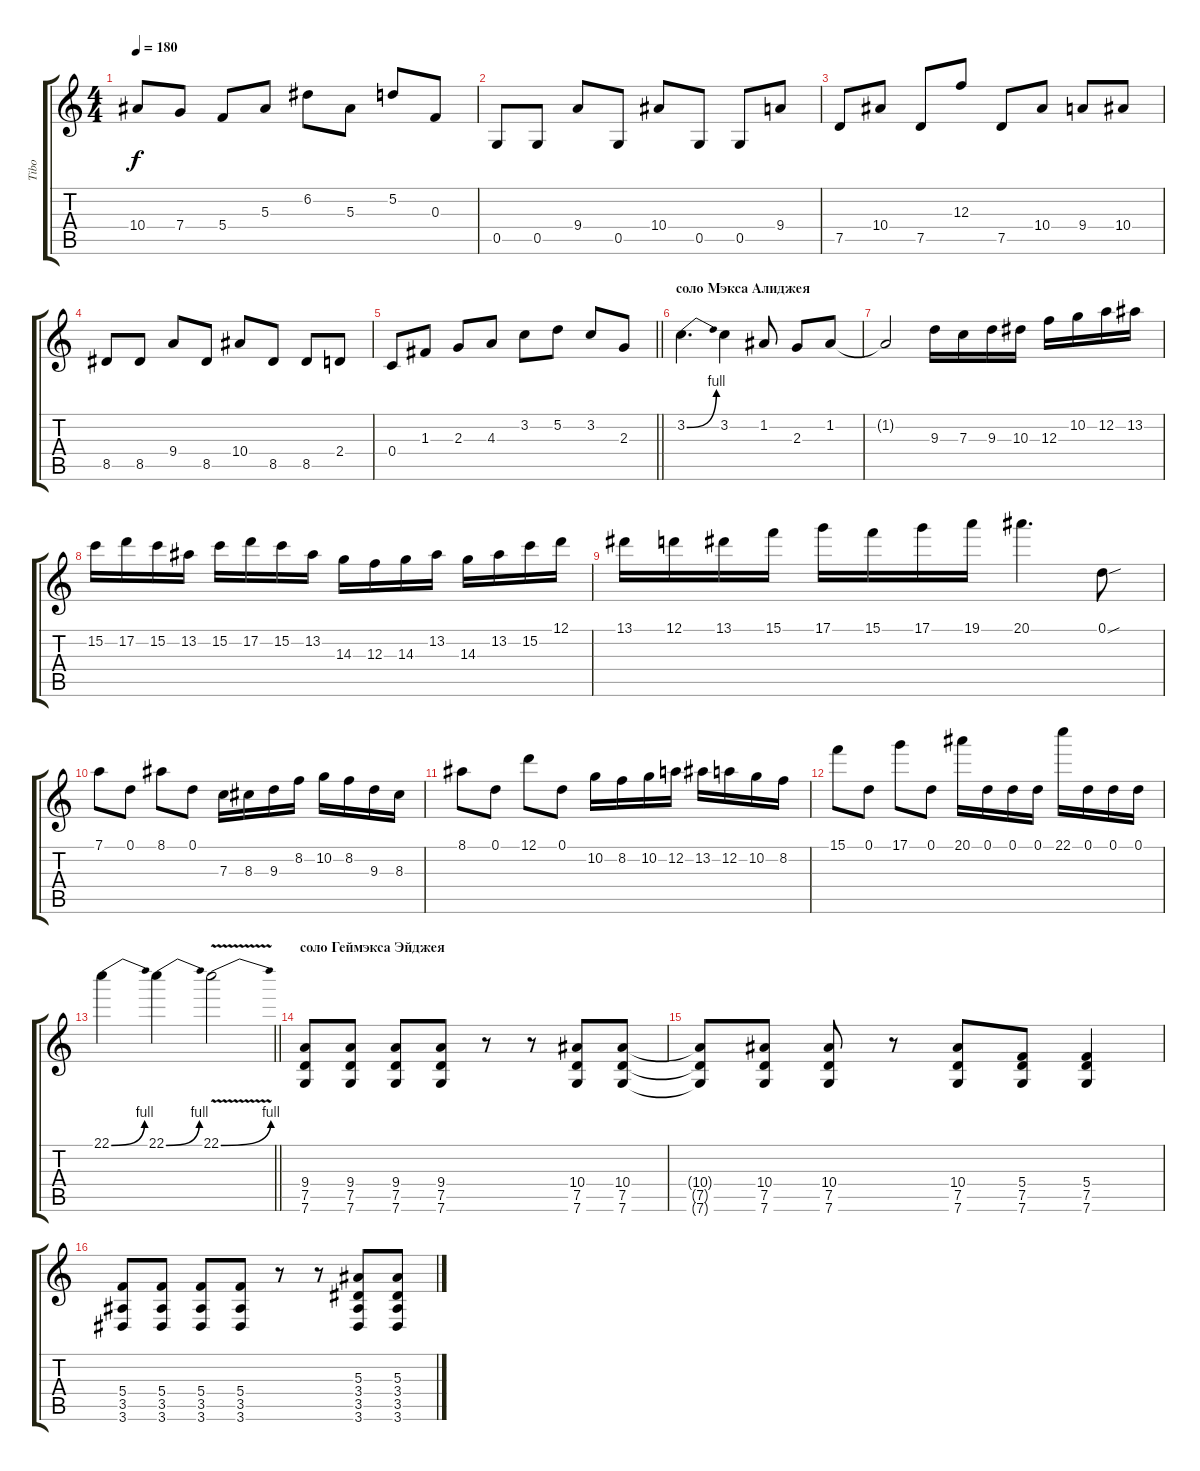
\track ("Tibo" "Tibo") {instrument distortionguitar}
\staff {score tabs}
\tuning (D4 A3 F3 C3 G2 C2) {hide}
\ts (4 4)
\tempo 180
\clef g2
\ks c
10.4{t}.8{dy f} 7.4.8 5.4.8 5.3.8 6.2.8 5.3.8 5.2.8 0.3.8 |
0.5.8 0.5.8 9.4.8 0.5.8 10.4.8 0.5.8 0.5.8 9.4.8 |
7.5.8 10.4.8 7.5.8 12.3.8 7.5.8 10.4.8 9.4.8 10.4.8 |
8.5.8 8.5.8 9.4.8 8.5.8 10.4.8 8.5.8 8.5.8 2.4.8 |
\barLineRight lightlight
0.4.8 1.3.8 2.3.8 4.3.8 3.2.8 5.2.8 3.2.8 2.3.8 |
\section ("" "соло Мэкса Алиджея")
3.2{be (bend 0 0 60 4)}.4{d} 3.2.4 1.2.8 2.3.8 1.2.8 |
1.2{t}.2 9.3.16 7.3.16 9.3.16 10.3.16 12.3.16 10.2.16 12.2.16 13.2.16 |
15.2.16 17.2.16 15.2.16 13.2.16 15.2.16 17.2.16 15.2.16 13.2.16 14.3.16 12.3.16 14.3.16 13.2.16 14.3.16 13.2.16 15.2.16 12.1.16 |
13.1.16 12.1.16 13.1.16 15.1.16 17.1.16 15.1.16 17.1.16 19.1.16 20.1.4{d} 0.1{sou}.8 |
7.1.8 0.1.8 8.1.8 0.1.8 7.3.16 8.3.16 9.3.16 8.2.16 10.2.16 8.2.16 9.3.16 8.3.16 |
8.1.8 0.1.8 12.1.8 0.1.8 10.2.16 8.2.16 10.2.16 12.2.16 13.2.16 12.2.16 10.2.16 8.2.16 |
15.1.8 0.1.8 17.1.8 0.1.8 20.1.16 0.1.16 0.1.16 0.1.16 22.1.16 0.1.16 0.1.16 0.1.16 |
\barLineRight lightlight
22.1{be (bend 0 0 60 4)}.4 22.1{be (bend 0 0 60 4)}.4 22.1{be (bend 0 0 60 4) v}.2 |
\section ("" "соло Геймэкса Эйджея")
(9.4 7.5 7.6).8 (9.4 7.5 7.6).8 (9.4 7.5 7.6).8 (9.4 7.5 7.6).8 r.8 r.8 (10.4 7.5 7.6).8 (10.4 7.5 7.6).8 |
(10.4{t} 7.5{t} 7.6{t}).8 (10.4 7.5 7.6).8 (10.4 7.5 7.6).8 r.8 (10.4 7.5 7.6).8 (5.4 7.5 7.6).8 (5.4 7.5 7.6).4 |
(5.4 3.5 3.6).8 (5.4 3.5 3.6).8 (5.4 3.5 3.6).8 (5.4 3.5 3.6).8 r.8 r.8 (5.3 3.4 3.5 3.6).8 (5.3 3.4 3.5 3.6).8
